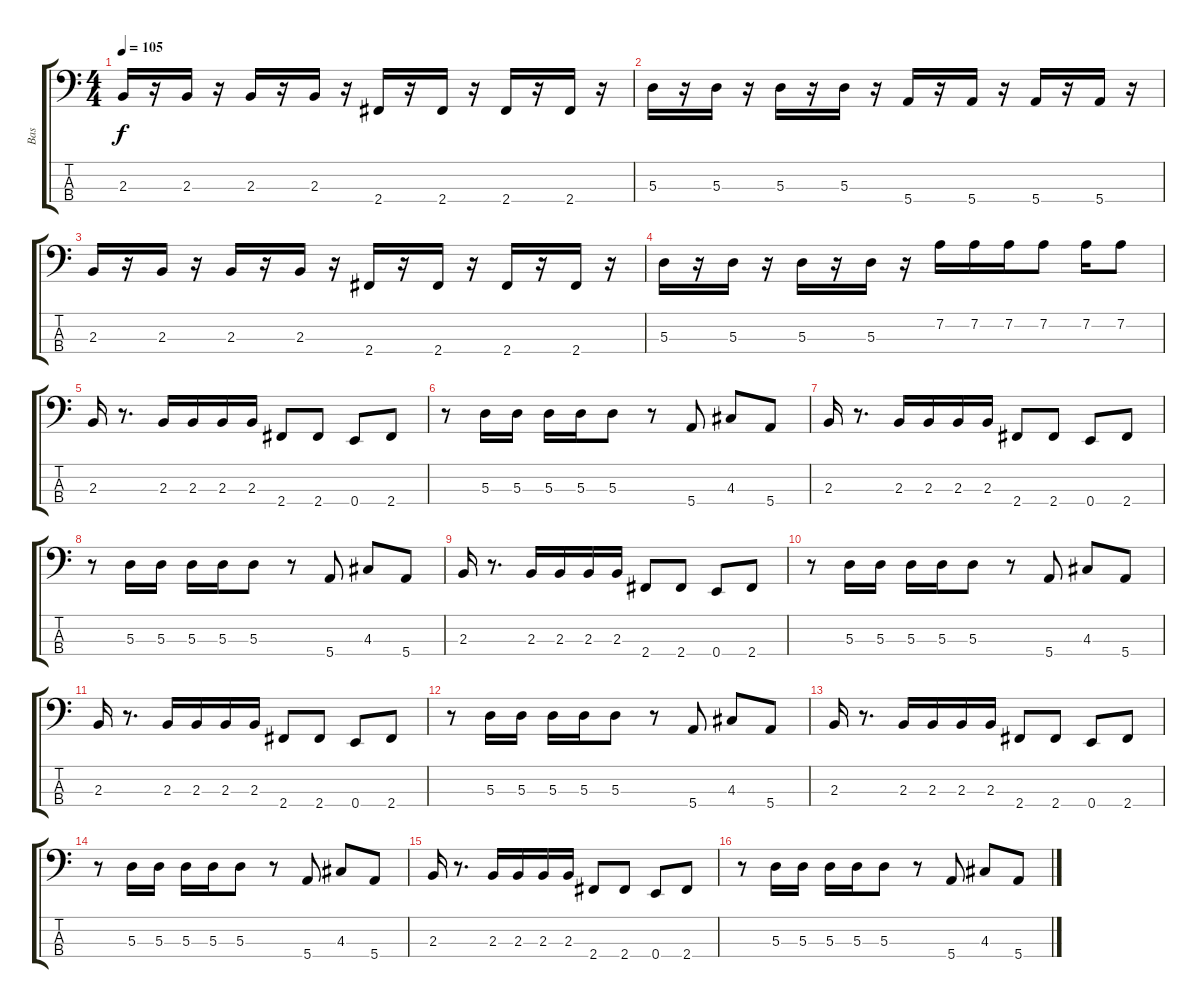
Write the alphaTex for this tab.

\track ("Bas" "Bas") {instrument electricbasspick}
\staff {score tabs}
\tuning (G2 D2 A1 E1) {hide}
\ts (4 4)
\tempo 105
\clef f4
\ks c
2.3.16{dy f} r.16 2.3.16 r.16 2.3.16 r.16 2.3.16 r.16 2.4.16 r.16 2.4.16 r.16 2.4.16 r.16 2.4.16 r.16 |
5.3.16 r.16 5.3.16 r.16 5.3.16 r.16 5.3.16 r.16 5.4.16 r.16 5.4.16 r.16 5.4.16 r.16 5.4.16 r.16 |
2.3.16 r.16 2.3.16 r.16 2.3.16 r.16 2.3.16 r.16 2.4.16 r.16 2.4.16 r.16 2.4.16 r.16 2.4.16 r.16 |
5.3.16 r.16 5.3.16 r.16 5.3.16 r.16 5.3.16 r.16 7.2.16 7.2.16 7.2.16 7.2.8 7.2.16 7.2.8 |
2.3.16 r.8{d} 2.3.16 2.3.16 2.3.16 2.3.16 2.4.8 2.4.8 0.4.8 2.4.8 |
r.8 5.3.16 5.3.16 5.3.16 5.3.16 5.3.8 r.8 5.4.8 4.3.8 5.4.8 |
2.3.16 r.8{d} 2.3.16 2.3.16 2.3.16 2.3.16 2.4.8 2.4.8 0.4.8 2.4.8 |
r.8 5.3.16 5.3.16 5.3.16 5.3.16 5.3.8 r.8 5.4.8 4.3.8 5.4.8 |
2.3.16 r.8{d} 2.3.16 2.3.16 2.3.16 2.3.16 2.4.8 2.4.8 0.4.8 2.4.8 |
r.8 5.3.16 5.3.16 5.3.16 5.3.16 5.3.8 r.8 5.4.8 4.3.8 5.4.8 |
2.3.16 r.8{d} 2.3.16 2.3.16 2.3.16 2.3.16 2.4.8 2.4.8 0.4.8 2.4.8 |
r.8 5.3.16 5.3.16 5.3.16 5.3.16 5.3.8 r.8 5.4.8 4.3.8 5.4.8 |
2.3.16 r.8{d} 2.3.16 2.3.16 2.3.16 2.3.16 2.4.8 2.4.8 0.4.8 2.4.8 |
r.8 5.3.16 5.3.16 5.3.16 5.3.16 5.3.8 r.8 5.4.8 4.3.8 5.4.8 |
2.3.16 r.8{d} 2.3.16 2.3.16 2.3.16 2.3.16 2.4.8 2.4.8 0.4.8 2.4.8 |
r.8 5.3.16 5.3.16 5.3.16 5.3.16 5.3.8 r.8 5.4.8 4.3.8 5.4.8
